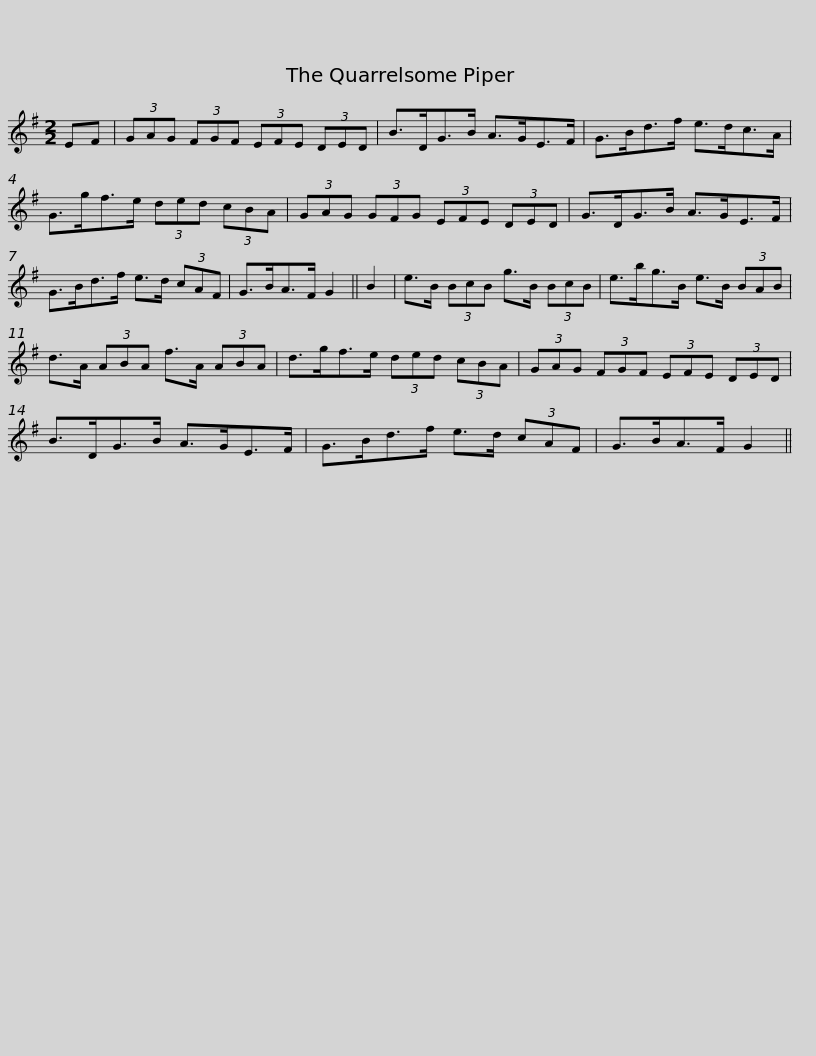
X:1
L:1/8
M:2/2
I:linebreak $
K:G
V:1 treble
V:1
 EF | (3GAG (3FGF (3EFE (3DED | B>DG>B A>GE>F | G>Bd>f e>dc>A | G>gf>e (3ded (3cBA |$ %5
 (3GAG (3GFG (3EFE (3DED | G>DG>B A>GE>F | G>Bd>f e>d (3cAF | G>BA>F G2 || B2 |$ %10
 e>B (3BcB g>B (3BcB | e>bg>B e>B (3BAB | d>A (3ABA f>A (3ABA | d>gf>e (3ded (3cBA |$ (3GAG (3FGF (3EFE (3DED | %15
 B>DG>B A>GE>F | G>Bd>f e>d (3cAF | G>BA>F G2 || %18
